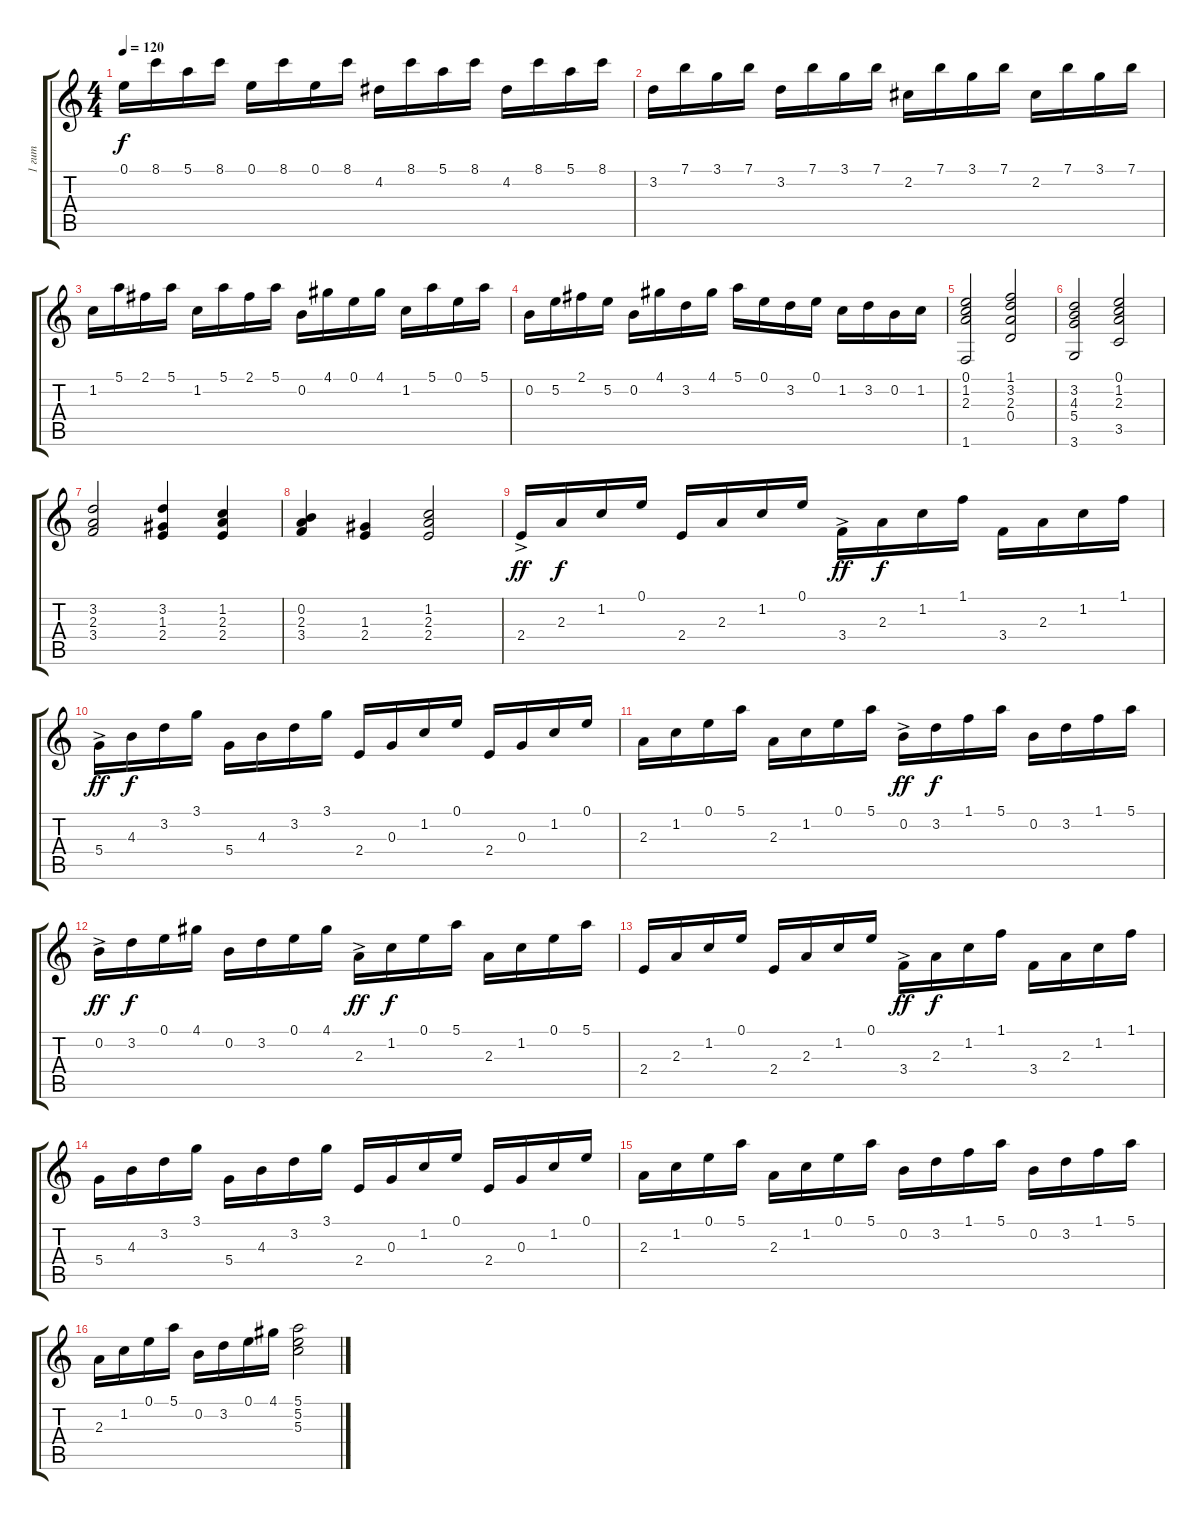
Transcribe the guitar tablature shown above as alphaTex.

\track ("1 гит" "1 гит") {instrument acousticguitarsteel}
\staff {score tabs}
\tuning (E4 B3 G3 D3 A2 E2) {hide}
\ts (4 4)
\tempo 120
\clef g2
\ks c
0.1.16{dy f} 8.1.16 5.1.16 8.1.16 0.1.16 8.1.16 0.1.16 8.1.16 4.2.16 8.1.16 5.1.16 8.1.16 4.2.16 8.1.16 5.1.16 8.1.16 |
3.2.16 7.1.16 3.1.16 7.1.16 3.2.16 7.1.16 3.1.16 7.1.16 2.2.16 7.1.16 3.1.16 7.1.16 2.2.16 7.1.16 3.1.16 7.1.16 |
1.2.16 5.1.16 2.1.16 5.1.16 1.2.16 5.1.16 2.1.16 5.1.16 0.2.16 4.1.16 0.1.16 4.1.16 1.2.16 5.1.16 0.1.16 5.1.16 |
0.2.16 5.2.16 2.1.16 5.2.16 0.2.16 4.1.16 3.2.16 4.1.16 5.1.16 0.1.16 3.2.16 0.1.16 1.2.16 3.2.16 0.2.16 1.2.16 |
(0.1 1.2 2.3 1.6).2 (1.1 3.2 2.3 0.4).2 |
(3.2 4.3 5.4 3.6).2 (0.1 1.2 2.3 3.5).2 |
(3.2 2.3 3.4).2 (3.2 1.3 2.4).4 (1.2 2.3 2.4).4 |
(0.2 2.3 3.4).4 (1.3 2.4).4 (1.2 2.3 2.4).2 |
2.4{ac}.16{dy ff} 2.3.16{dy f} 1.2.16 0.1.16 2.4.16 2.3.16 1.2.16 0.1.16 3.4{ac}.16{dy ff} 2.3.16{dy f} 1.2.16 1.1.16 3.4.16 2.3.16 1.2.16 1.1.16 |
5.4{ac}.16{dy ff} 4.3.16{dy f} 3.2.16 3.1.16 5.4.16 4.3.16 3.2.16 3.1.16 2.4.16 0.3.16 1.2.16 0.1.16 2.4.16 0.3.16 1.2.16 0.1.16 |
2.3.16 1.2.16 0.1.16 5.1.16 2.3.16 1.2.16 0.1.16 5.1.16 0.2{ac}.16{dy ff} 3.2.16{dy f} 1.1.16 5.1.16 0.2.16 3.2.16 1.1.16 5.1.16 |
0.2{ac}.16{dy ff} 3.2.16{dy f} 0.1.16 4.1.16 0.2.16 3.2.16 0.1.16 4.1.16 2.3{ac}.16{dy ff} 1.2.16{dy f} 0.1.16 5.1.16 2.3.16 1.2.16 0.1.16 5.1.16 |
2.4.16 2.3.16 1.2.16 0.1.16 2.4.16 2.3.16 1.2.16 0.1.16 3.4{ac}.16{dy ff} 2.3.16{dy f} 1.2.16 1.1.16 3.4.16 2.3.16 1.2.16 1.1.16 |
5.4.16 4.3.16 3.2.16 3.1.16 5.4.16 4.3.16 3.2.16 3.1.16 2.4.16 0.3.16 1.2.16 0.1.16 2.4.16 0.3.16 1.2.16 0.1.16 |
2.3.16 1.2.16 0.1.16 5.1.16 2.3.16 1.2.16 0.1.16 5.1.16 0.2.16 3.2.16 1.1.16 5.1.16 0.2.16 3.2.16 1.1.16 5.1.16 |
2.3.16 1.2.16 0.1.16 5.1.16 0.2.16 3.2.16 0.1.16 4.1.16 (5.1 5.2 5.3).2
